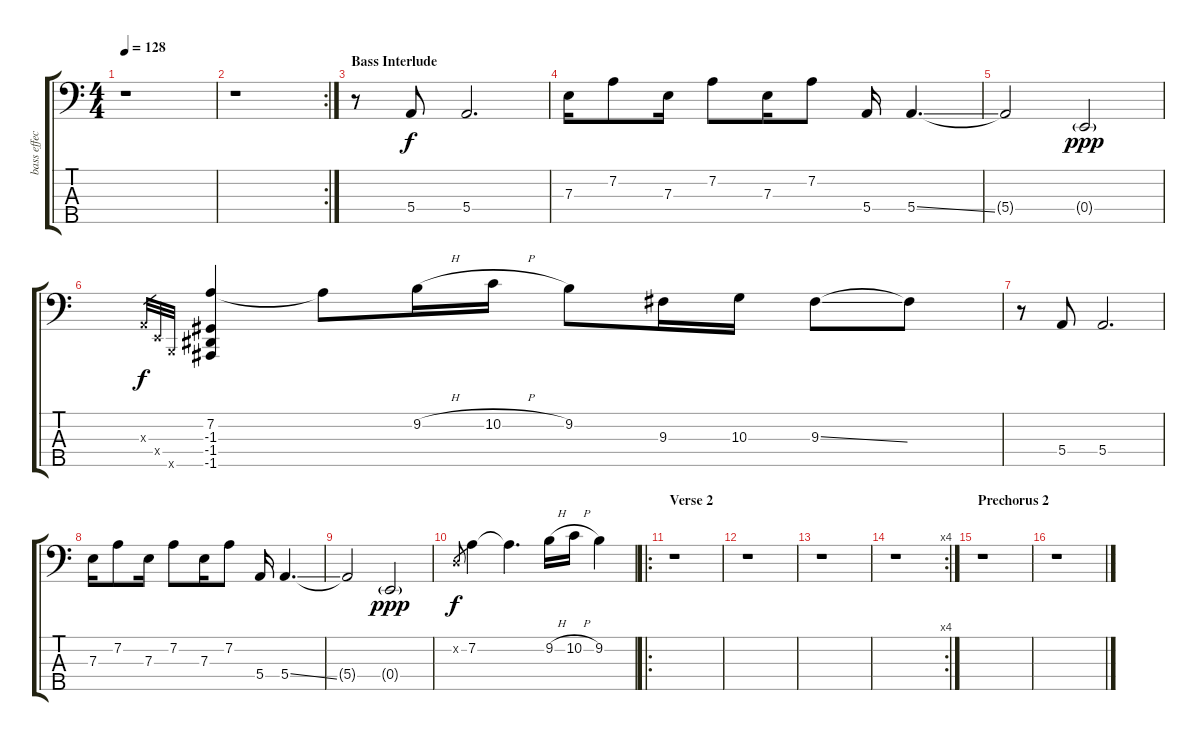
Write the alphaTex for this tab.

\track ("bass effect" "bass effec") {instrument fretlessbass}
\staff {score tabs}
\tuning (G2 D2 A1 E1 B0) {hide}
\ts (4 4)
\tempo 128
\clef f4
\ks c
r.1{dy f} |
\rc 2
r.1 |
\section ("" "Bass Interlude")
r.8 5.4.8 5.4.2{d} |
7.3.16 7.2.8 7.3.16 7.2.8 7.3.16 7.2.8 5.4.16 5.4{ss}.4{d} |
5.4{t}.2 0.4{g}.2{dy ppp} |
0.3{x}.32{gr dy f} 0.4{x}.32{gr} 0.5{x}.32{gr} (7.2 -1.3 -1.4 -1.5).4 7.2{t}.8 9.2{h}.16 10.2{h}.16 9.2.8 9.3.16 10.3.16 9.3{ss}.8 9.3{t}.8 |
r.8 5.4.8 5.4.2{d} |
7.3.16 7.2.8 7.3.16 7.2.8 7.3.16 7.2.8 5.4.16 5.4{ss}.4{d} |
5.4{t}.2 0.4{g}.2{dy ppp} |
0.2{x}.8{gr dy f} 7.2.4 7.2{t}.4{d} 9.2{h}.16 10.2{h}.16 9.2.4 |
\ro
\section ("" "Verse 2")
r.1 |
r.1 |
r.1 |
\rc 4
r.1 |
\section ("" "Prechorus 2")
r.1 |
r.1
